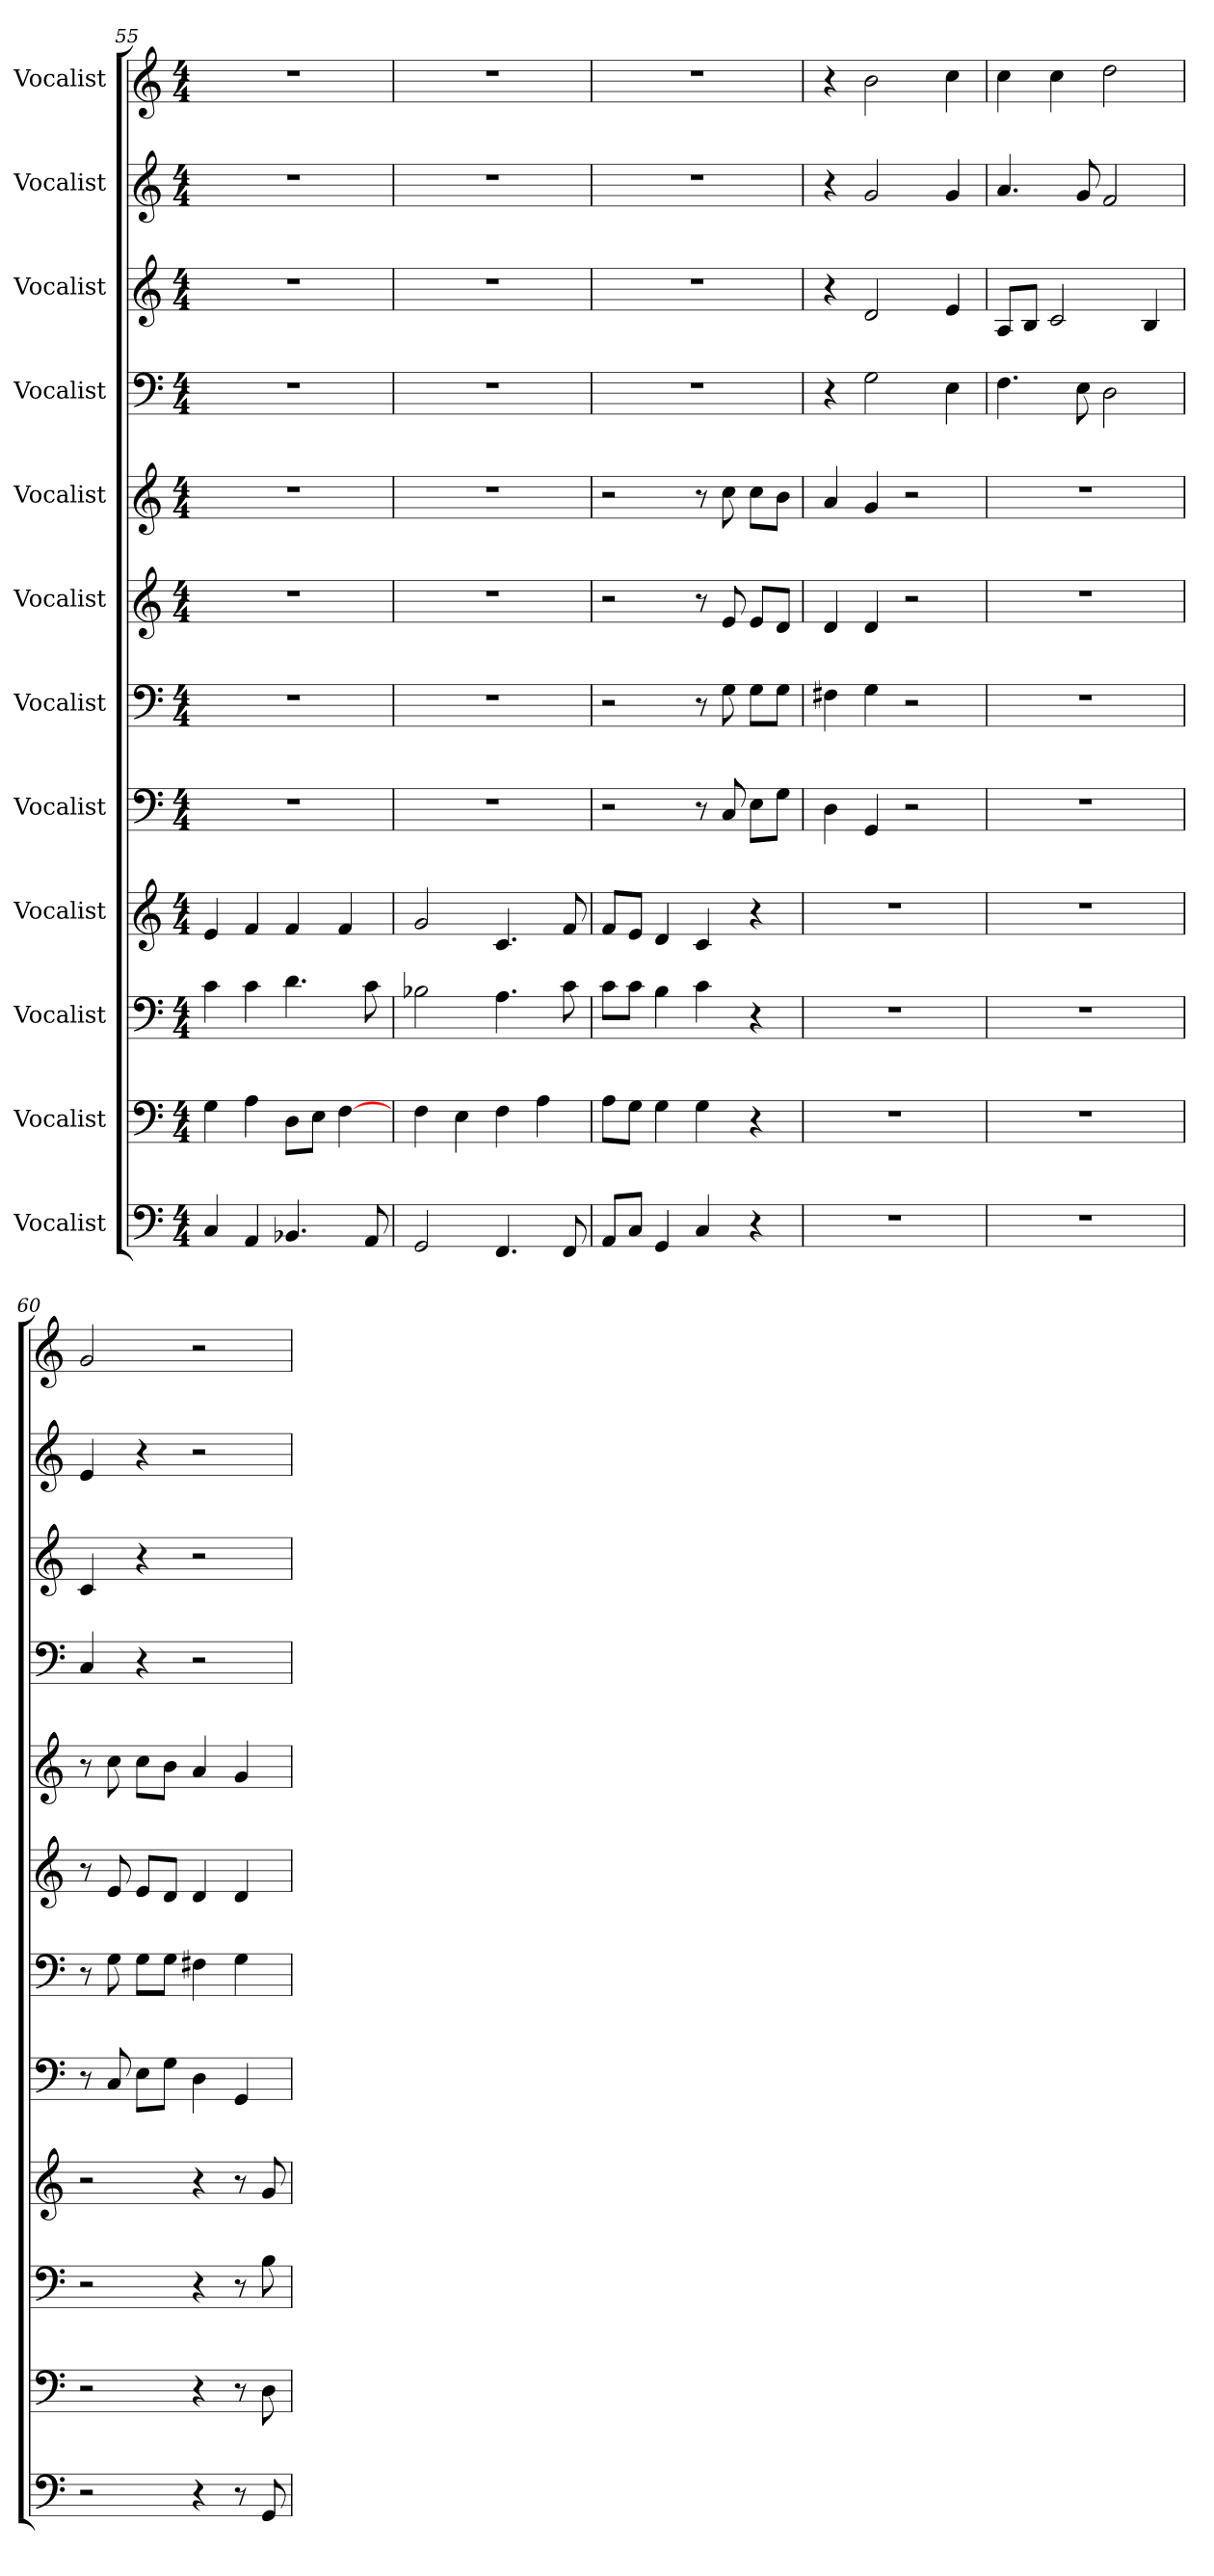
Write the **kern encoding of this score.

**kern	**kern	**kern	**kern	**kern	**kern	**kern	**kern	**kern	**kern	**kern	**kern
*part12	*part11	*part10	*part9	*part8	*part7	*part6	*part5	*part4	*part3	*part2	*part1
*staff12	*staff11	*staff10	*staff9	*staff8	*staff7	*staff6	*staff5	*staff4	*staff3	*staff2	*staff1
*I"Vocalist	*I"Vocalist	*I"Vocalist	*I"Vocalist	*I"Vocalist	*I"Vocalist	*I"Vocalist	*I"Vocalist	*I"Vocalist	*I"Vocalist	*I"Vocalist	*I"Vocalist
*clefF4	*clefF4	*clefF4	*clefG2	*clefF4	*clefF4	*clefG2	*clefG2	*clefF4	*clefG2	*clefG2	*clefG2
*k[]	*k[]	*k[]	*k[]	*k[]	*k[]	*k[]	*k[]	*k[]	*k[]	*k[]	*k[]
*M4/4	*M4/4	*M4/4	*M4/4	*M4/4	*M4/4	*M4/4	*M4/4	*M4/4	*M4/4	*M4/4	*M4/4
=55	=55	=55	=55	=55	=55	=55	=55	=55	=55	=55	=55
4C	4G	4c	4e	1r	1r	1r	1r	1r	1r	1r	1r
4AA	4A	4c	4f	.	.	.	.	.	.	.	.
4.BB-X	8D\L	4.d	4f	.	.	.	.	.	.	.	.
.	8E\J	.	.	.	.	.	.	.	.	.	.
.	[4F	.	4f	.	.	.	.	.	.	.	.
8AA	.	8c	.	.	.	.	.	.	.	.	.
=56	=56	=56	=56	=56	=56	=56	=56	=56	=56	=56	=56
2GG	4F	2B-X	2g	1r	1r	1r	1r	1r	1r	1r	1r
.	4E	.	.	.	.	.	.	.	.	.	.
4.FF	4F	4.A	4.c	.	.	.	.	.	.	.	.
.	4A	.	.	.	.	.	.	.	.	.	.
8FF	.	8c	8f	.	.	.	.	.	.	.	.
=57	=57	=57	=57	=57	=57	=57	=57	=57	=57	=57	=57
8AA/L	8A\L	8c\L	8f/L	2r	2r	2r	2r	1r	1r	1r	1r
8C/J	8G\J	8c\J	8e/J	.	.	.	.	.	.	.	.
4GG	4G	4B	4d	.	.	.	.	.	.	.	.
4C	4G	4c	4c	8r	8r	8r	8r	.	.	.	.
.	.	.	.	8C	8G	8e	8cc	.	.	.	.
4r	4r	4r	4r	8E\L	8G\L	8e/L	8cc\L	.	.	.	.
.	.	.	.	8G\J	8G\J	8d/J	8b\J	.	.	.	.
=58	=58	=58	=58	=58	=58	=58	=58	=58	=58	=58	=58
1r	1r	1r	1r	4D	4F#X	4d	4a	4r	4r	4r	4r
.	.	.	.	4GG	4G	4d	4g	2G	2d	2g	2b
.	.	.	.	2r	2r	2r	2r	.	.	.	.
.	.	.	.	.	.	.	.	4E	4e	4g	4cc
=59	=59	=59	=59	=59	=59	=59	=59	=59	=59	=59	=59
1r	1r	1r	1r	1r	1r	1r	1r	4.F	8A/L	4.a	4cc
.	.	.	.	.	.	.	.	.	8B/J	.	.
.	.	.	.	.	.	.	.	.	2c	.	4cc
.	.	.	.	.	.	.	.	8E	.	8g	.
.	.	.	.	.	.	.	.	2D	.	2f	2dd
.	.	.	.	.	.	.	.	.	4B	.	.
=60	=60	=60	=60	=60	=60	=60	=60	=60	=60	=60	=60
2r	2r	2r	2r	8r	8r	8r	8r	4C	4c	4e	2g
.	.	.	.	8C	8G	8e	8cc	.	.	.	.
.	.	.	.	8E\L	8G\L	8e/L	8cc\L	4r	4r	4r	.
.	.	.	.	8G\J	8G\J	8d/J	8b\J	.	.	.	.
4r	4r	4r	4r	4D	4F#X	4d	4a	2r	2r	2r	2r
8r	8r	8r	8r	4GG	4G	4d	4g	.	.	.	.
8GG	8D	8B	8g	.	.	.	.	.	.	.	.
=	=	=	=	=	=	=	=	=	=	=	=
*-	*-	*-	*-	*-	*-	*-	*-	*-	*-	*-	*-
